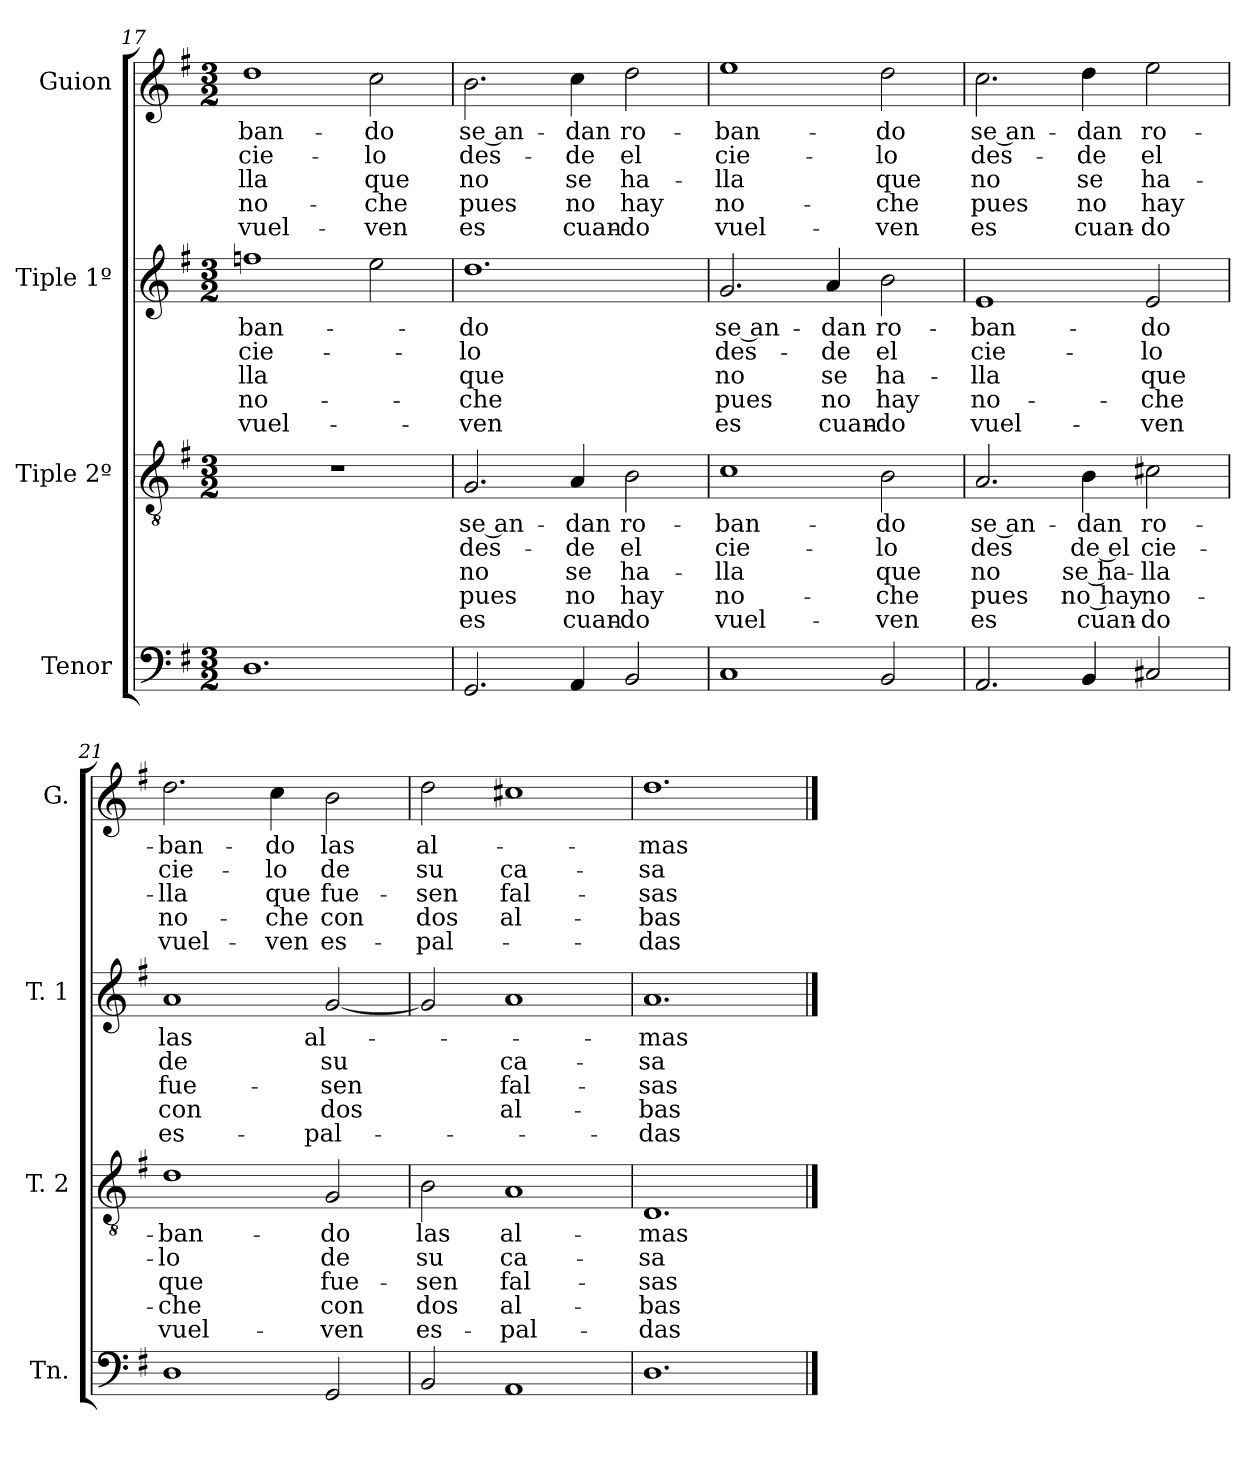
**kern	**kern	**text	**text	**text	**text	**text	**kern	**text	**text	**text	**text	**text	**kern	**text	**text	**text	**text	**text
*part4	*part3	*part3	*part3	*part3	*part3	*part3	*part2	*part2	*part2	*part2	*part2	*part2	*part1	*part1	*part1	*part1	*part1	*part1
*staff4	*staff3	*staff3	*staff3	*staff3	*staff3	*staff3	*staff2	*staff2	*staff2	*staff2	*staff2	*staff2	*staff1	*staff1	*staff1	*staff1	*staff1	*staff1
*I"Tenor	*I"Tiple 2º	*	*	*	*	*	*I"Tiple 1º	*	*	*	*	*	*I"Guion	*	*	*	*	*
*I'Tn.	*I'T. 2	*	*	*	*	*	*I'T. 1	*	*	*	*	*	*I'G.	*	*	*	*	*
*clefF4	*clefGv2	*	*	*	*	*	*clefG2	*	*	*	*	*	*clefG2	*	*	*	*	*
*k[f#]	*k[f#]	*	*	*	*	*	*k[f#]	*	*	*	*	*	*k[f#]	*	*	*	*	*
*M3/2	*M3/2	*	*	*	*	*	*M3/2	*	*	*	*	*	*M3/2	*	*	*	*	*
=17	=17	=17	=17	=17	=17	=17	=17	=17	=17	=17	=17	=17	=17	=17	=17	=17	=17	=17
1.D	1.r	.	.	.	.	.	1ffn	-ban-	cie-	-lla	no-	vuel-	1dd	-ban-	cie-	-lla	no-	vuel-
.	.	.	.	.	.	.	2ee	.	.	.	.	.	2cc	-do	-lo	que	-che	-ven
=18	=18	=18	=18	=18	=18	=18	=18	=18	=18	=18	=18	=18	=18	=18	=18	=18	=18	=18
2.GG	2.G	se an-	des-	-no	pues	es	1.dd	-do	-lo	que	-che	-ven	2.b	se an-	des-	no	pues	es
4AA	4A	-dan	-de	se	no	cuan-	.	.	.	.	.	.	4cc	-dan	-de	se	no	cuan-
2BB	2B	ro-	el	ha-	hay	-do	.	.	.	.	.	.	2dd	ro-	el	ha-	hay	-do
=19	=19	=19	=19	=19	=19	=19	=19	=19	=19	=19	=19	=19	=19	=19	=19	=19	=19	=19
1C	1c	-ban-	cie-	-lla	no-	vuel-	2.g	se an-	des-	-no	pues	es	1ee	-ban-	cie-	-lla	no-	vuel-
.	.	.	.	.	.	.	4a	-dan	-de	se	no	cuan-	.	.	.	.	.	.
2BB	2B	-do	-lo	que	-che	-ven	2b	ro-	el	ha-	hay	-do	2dd	-do	-lo	que	-che	-ven
=20	=20	=20	=20	=20	=20	=20	=20	=20	=20	=20	=20	=20	=20	=20	=20	=20	=20	=20
2.AA	2.A	se an-	des	no	pues	es	1e	-ban-	cie-	-lla	no-	vuel-	2.cc	se an-	des-	no	pues	es
4BB	4B	-dan	de el	se ha-	no hay	cuan-	.	.	.	.	.	.	4dd	-dan	-de	se	no	cuan-
2C#X	2c#X	ro-	cie-	-lla	no-	-do	2e	-do	-lo	que	-che	-ven	2ee	ro-	el	ha-	hay	-do
=21	=21	=21	=21	=21	=21	=21	=21	=21	=21	=21	=21	=21	=21	=21	=21	=21	=21	=21
1D	1d	-ban-	-lo	que	-che	vuel-	1a	las	de	fue-	con	es-	2.dd	-ban-	cie-	-lla	no-	vuel-
.	.	.	.	.	.	.	.	.	.	.	.	.	4cc	-do	-lo	que	-che	-ven
2GG	2G	-do	de	fue-	con	-ven	[2g	al-	su	-sen	dos	-pal-	2b	las	de	fue-	con	es-
=22	=22	=22	=22	=22	=22	=22	=22	=22	=22	=22	=22	=22	=22	=22	=22	=22	=22	=22
2BB	2B	las	su	-sen	dos	es-	2g]	.	.	.	.	.	2dd	al-	su	-sen	dos	-pal-
1AA	1A	al-	ca-	fal-	al-	-pal-	1a	.	ca-	fal-	al-	.	1cc#X	.	ca-	fal-	al-	.
=23	=23	=23	=23	=23	=23	=23	=23	=23	=23	=23	=23	=23	=23	=23	=23	=23	=23	=23
1.D	1.D	-mas	-sa	-sas	-bas	-das	1.a	-mas	-sa	-sas	-bas	-das	1.dd	-mas	-sa	-sas	-bas	-das
==	==	==	==	==	==	==	==	==	==	==	==	==	==	==	==	==	==	==
*-	*-	*-	*-	*-	*-	*-	*-	*-	*-	*-	*-	*-	*-	*-	*-	*-	*-	*-
